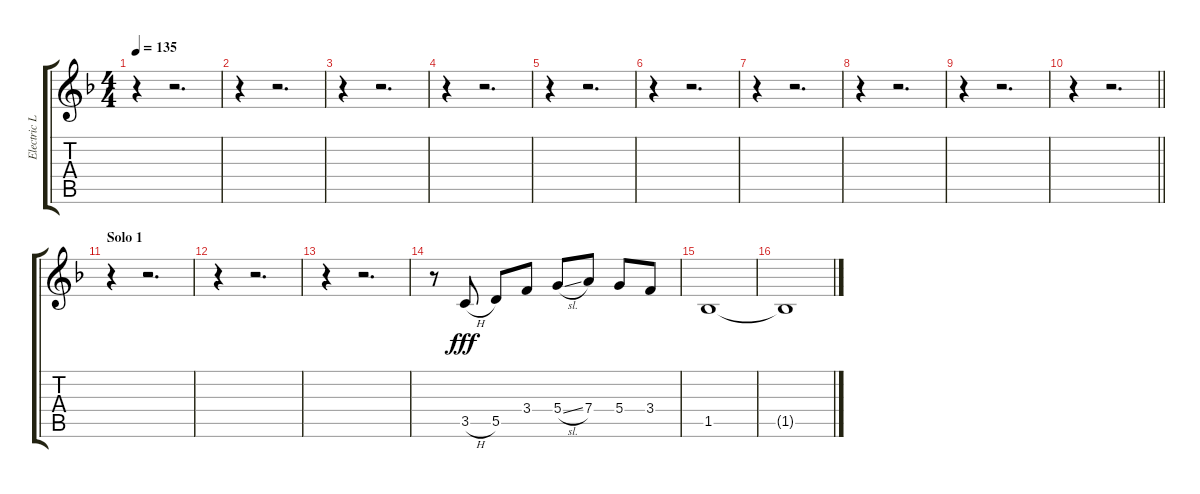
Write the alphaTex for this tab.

\track ("Electric Lead" "Electric L") {instrument overdrivenguitar}
\staff {score tabs}
\tuning (E4 B3 G3 D3 A2 E2) {hide}
\ts (4 4)
\tempo 135
\clef g2
\ks f
r.4{dy f} r.2{d} |
r.4 r.2{d} |
r.4 r.2{d} |
r.4 r.2{d} |
r.4 r.2{d} |
r.4 r.2{d} |
r.4 r.2{d} |
r.4 r.2{d} |
r.4 r.2{d} |
\barLineRight lightlight
r.4 r.2{d} |
\section ("" "Solo 1")
r.4 r.2{d} |
r.4 r.2{d} |
r.4 r.2{d} |
r.8 3.5{h}.8{dy fff} 5.5.8 3.4.8 5.4{sl}.8 7.4.8 5.4.8 3.4.8 |
1.5.1 |
1.5{t}.1
